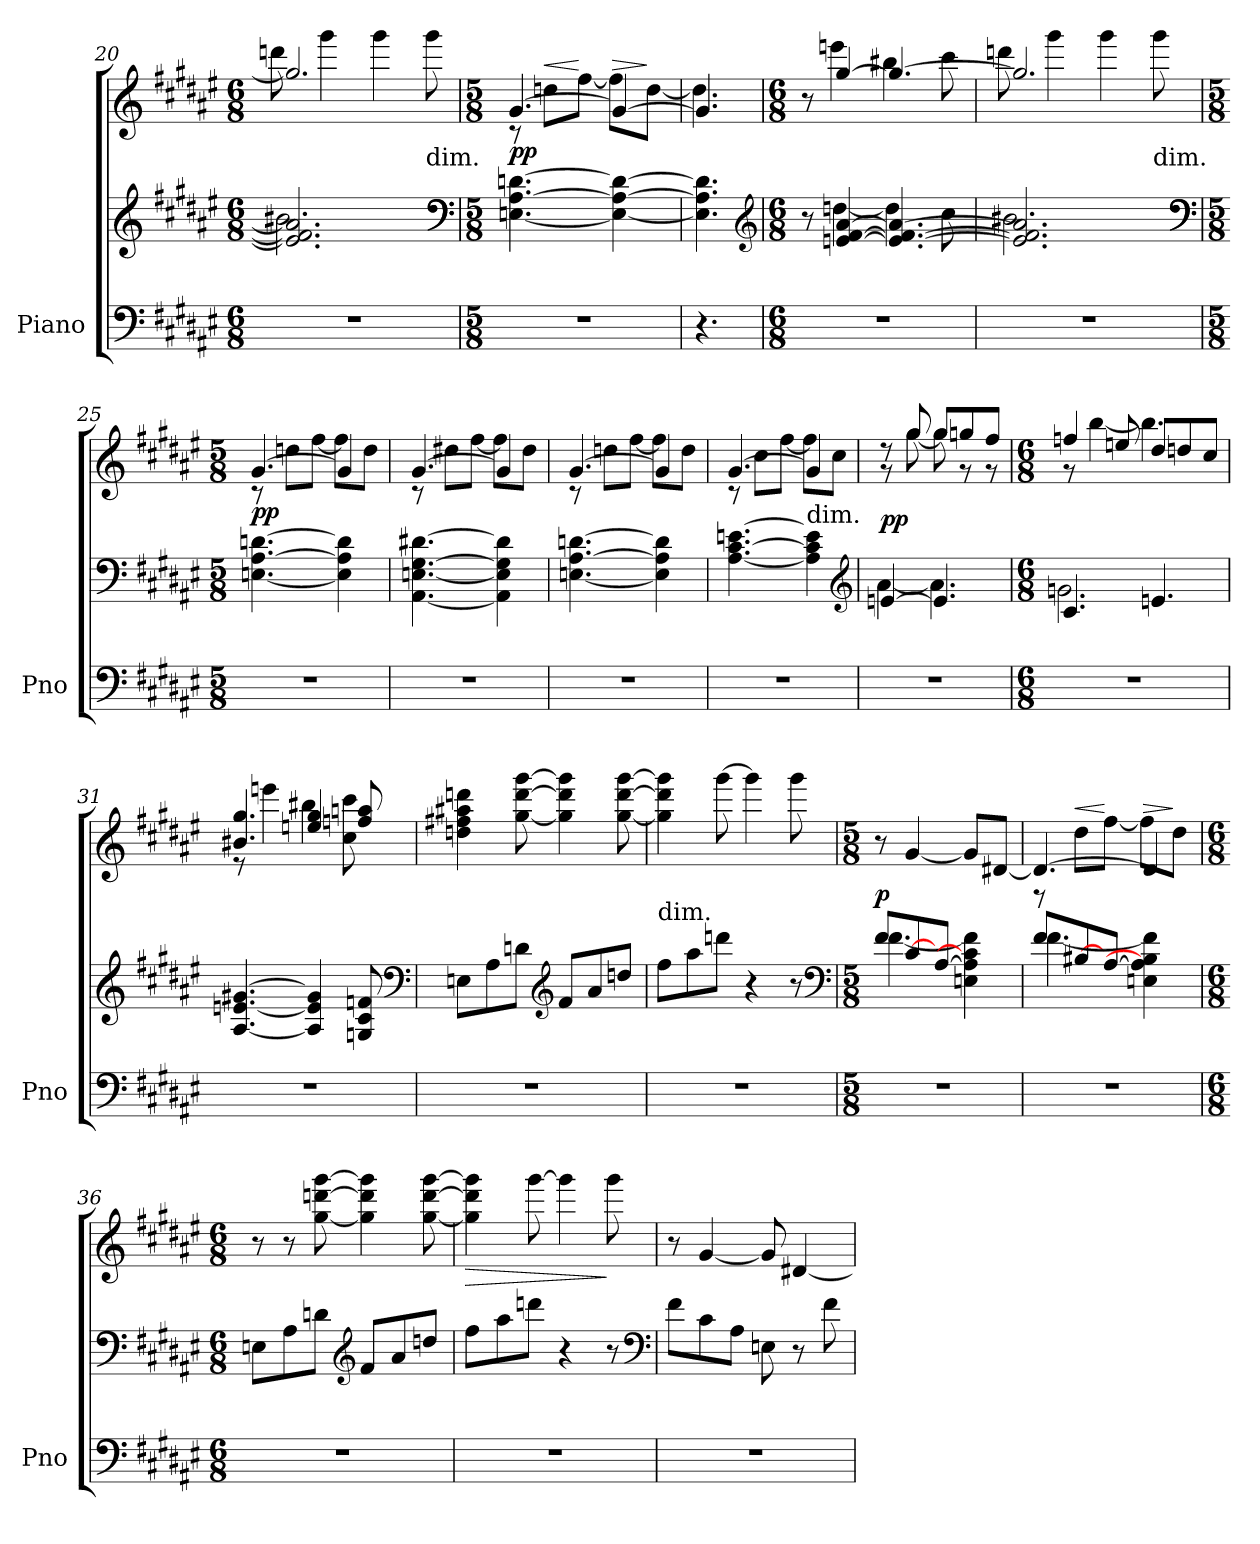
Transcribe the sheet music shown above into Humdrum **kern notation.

**kern	**kern	**kern	**dynam
*part1	*part1	*part1	*part1
*staff3	*staff2	*staff1	*staff1/2/3
*I"Piano	*	*	*
*I'Pno	*	*	*
*clefF4	*clefG2	*clefG2	*
*k[f#c#g#d#a#e#]	*k[f#c#g#d#a#e#]	*k[f#c#g#d#a#e#]	*
*F#:	*F#:	*F#:	*
*M6/8	*M6/8	*M6/8	*
=20	=20	=20	=20
*	*^	*^	*
2.r	2.e] 2.f#] 2.a#]	2.b#X	2.gg#]	8dddn	.
.	.	.	.	4ggg#	.
.	.	.	.	4ggg#	.
!	!	!	!	!LO:TX:c:t=dim.	!
.	.	.	.	8ggg#	.
*	*v	*v	*	*	*
*	*clefF4	*	*	*
=21	=21	=21	=21	=21
*M5/8	*M5/8	*M5/8	*	*
3...r	[4.En [4.A# [4.dn	[4.g#	8r	pp
!	!	!	!	!LO:HP:a
.	.	.	8ddnL	<
.	.	.	[8ff#J	[
!	!	!	!	!LO:HP:a
.	4E_ 4A#_ 4d_	4g#_	8ff#L]	>
.	.	.	[8ddJ	]
=22	=22	=22	=22	=22
4.r	4.E] 4.A#] 4.d]	4.g#]	4.dd]	.
*	*clefG2	*	*	*
=23	=23	=23	=23	=23
*M6/8	*M6/8	*M6/8	*	*
*	*^	*	*	*
2.r	8r	8ryy	8r	8ryy	.
.	[4en [4f# [4a#	[4ddn	[4gg#	4eeen	.
.	4.e_ 4.f#_ 4.a#_	4dd]	4.gg#_	4bb#X	.
.	.	8cc#	.	8ccc#	.
=24	=24	=24	=24	=24	=24
2.r	2.e] 2.f#] 2.a#]	2.b#X	2.gg#]	8dddn	.
.	.	.	.	4ggg#	.
.	.	.	.	4ggg#	.
!	!	!	!	!LO:TX:c:t=dim.	!
.	.	.	.	8ggg#	.
*	*v	*v	*	*	*
*	*clefF4	*	*	*
=25	=25	=25	=25	=25
*M5/8	*M5/8	*M5/8	*	*
3...r	[4.En [4.A# [4.dn	[4.g#	8r	pp
.	.	.	8ddnL	.
.	.	.	[8ff#J	.
.	4E] 4A#] 4d]	4g#]	8ff#L]	.
.	.	.	8ddJ	.
=26	=26	=26	=26	=26
3...r	[4.AA# [4.En [4.G# [4.d#X	[4.g#	8r	.
.	.	.	8dd#XL	.
.	.	.	[8ff#J	.
.	4AA#] 4E] 4G#] 4d#]	4g#]	8ff#L]	.
.	.	.	8dd#J	.
=27	=27	=27	=27	=27
3...r	[4.En [4.A# [4.dn	[4.g#	8r	.
.	.	.	8ddnL	.
.	.	.	[8ff#J	.
.	4E] 4A#] 4d]	4g#]	8ff#L]	.
.	.	.	8ddJ	.
=28	=28	=28	=28	=28
3...r	[4.A# [4.c# [4.en	[4.g#	8r	.
.	.	.	8cc#L	.
.	.	.	[8ff#J	.
!	!	!LO:TX:c:t=dim.	!	!
.	4A#] 4c#] 4e]	4g#]	8ff#L]	.
.	.	.	8cc#J	.
*	*clefG2	*	*	*
=29	=29	=29	=29	=29
*	*^	*	*	*
3...r	[4en	[4a#	8r	8r	pp
.	.	.	8gg#	[8gg#	.
.	4.e]	4.a#]	8gg#L	8gg#]	.
.	.	.	8ggn	8r	.
.	.	.	8ff#J	8r	.
=30	=30	=30	=30	=30	=30
*M6/8	*M6/8	*	*M6/8	*	*
2.r	4.c#	2.gn	4ffn	8r	.
.	.	.	.	[4bb	.
.	.	.	8een	.	.
.	4.en	.	8dd#L	4.bb]	.
.	.	.	8ddn	.	.
.	.	.	8cc#J	.	.
*	*v	*v	*	*	*
=31	=31	=31	=31	=31
2.r	[4.A# [4.en [4.g#X	4.b#X 4.gg#	8r	.
.	.	.	4eeen	.
.	4A#] 4e] 4g#]	4een 4gg#	4bb#X	.
.	8Gn 8c# 8fn	8ffn 8aan	8cc# 8ccc#	.
*	*	*v	*v	*
*	*clefF4	*	*
=32	=32	=32	=32
2.r	8EnL	4ddn 4ff#X 4aa#X 4dddn	.
.	8A#	.	.
.	8dnJ	[8gg# [8ddd [8ggg#	.
*	*clefG2	*	*
.	8f#L	4gg#] 4ddd] 4ggg#]	.
.	8a#	.	.
.	8ddnJ	[8gg# [8ddd [8ggg#	.
=33	=33	=33	=33
!	!	!LO:TX:c:t=dim.	!
2.r	8ff#L	4gg#] 4ddd] 4ggg#]	.
.	8aa#	.	.
.	8dddnJ	[8ggg#	.
.	4r	4ggg#]	.
.	8r	8ggg#	.
*	*clefF4	*	*
=34	=34	=34	=34
*M5/8	*M5/8	*M5/8	*
*	*^	*	*
3...r	8f#L	[4.f#	8r	p
.	[8c#	.	[4g#	.
.	[8A#J	.	.	.
.	4En 4A#] 4c#] 4f#]	4ryy	8g#L]	.
.	.	.	[8d#XJ	.
=35	=35	=35	=35	=35
*	*	*	*^	*
3...r	8f#L	[4.f#	4.d#_	8r	.
!	!	!	!	!	!LO:HP:a
.	[8B#X	.	.	8dd#L	<
.	[8A#J	.	.	[8ff#J	[
!	!	!	!	!	!LO:HP:a
.	4En 4A#] 4B#] 4f#]	4ryy	4d#]	8ff#L]	>
.	.	.	.	8dd#J	]
*	*v	*v	*	*	*
*	*	*v	*v	*
=36	=36	=36	=36
*M6/8	*M6/8	*M6/8	*
2.r	8EnL	8r	.
.	8A#	8r	.
.	8dnJ	[8gg# [8dddn [8ggg#	.
*	*clefG2	*	*
.	8f#L	4gg#] 4ddd] 4ggg#]	.
.	8a#	.	.
.	8ddnJ	[8gg# [8ddd [8ggg#	.
=37	=37	=37	=37
2.r	8ff#L	4gg#] 4ddd] 4ggg#]	>
.	8aa#	.	.
.	8dddnJ	[8ggg#	.
.	4r	4ggg#]	.
.	8r	8ggg#	]
*	*clefF4	*	*
=38	=38	=38	=38
2.r	8f#L	8r	.
.	8c#	[4g#	.
.	8A#J	.	.
.	8En	8g#]	.
.	8r	[4d#X	.
.	8f#	.	.
=	=	=	=
*-	*-	*-	*-
